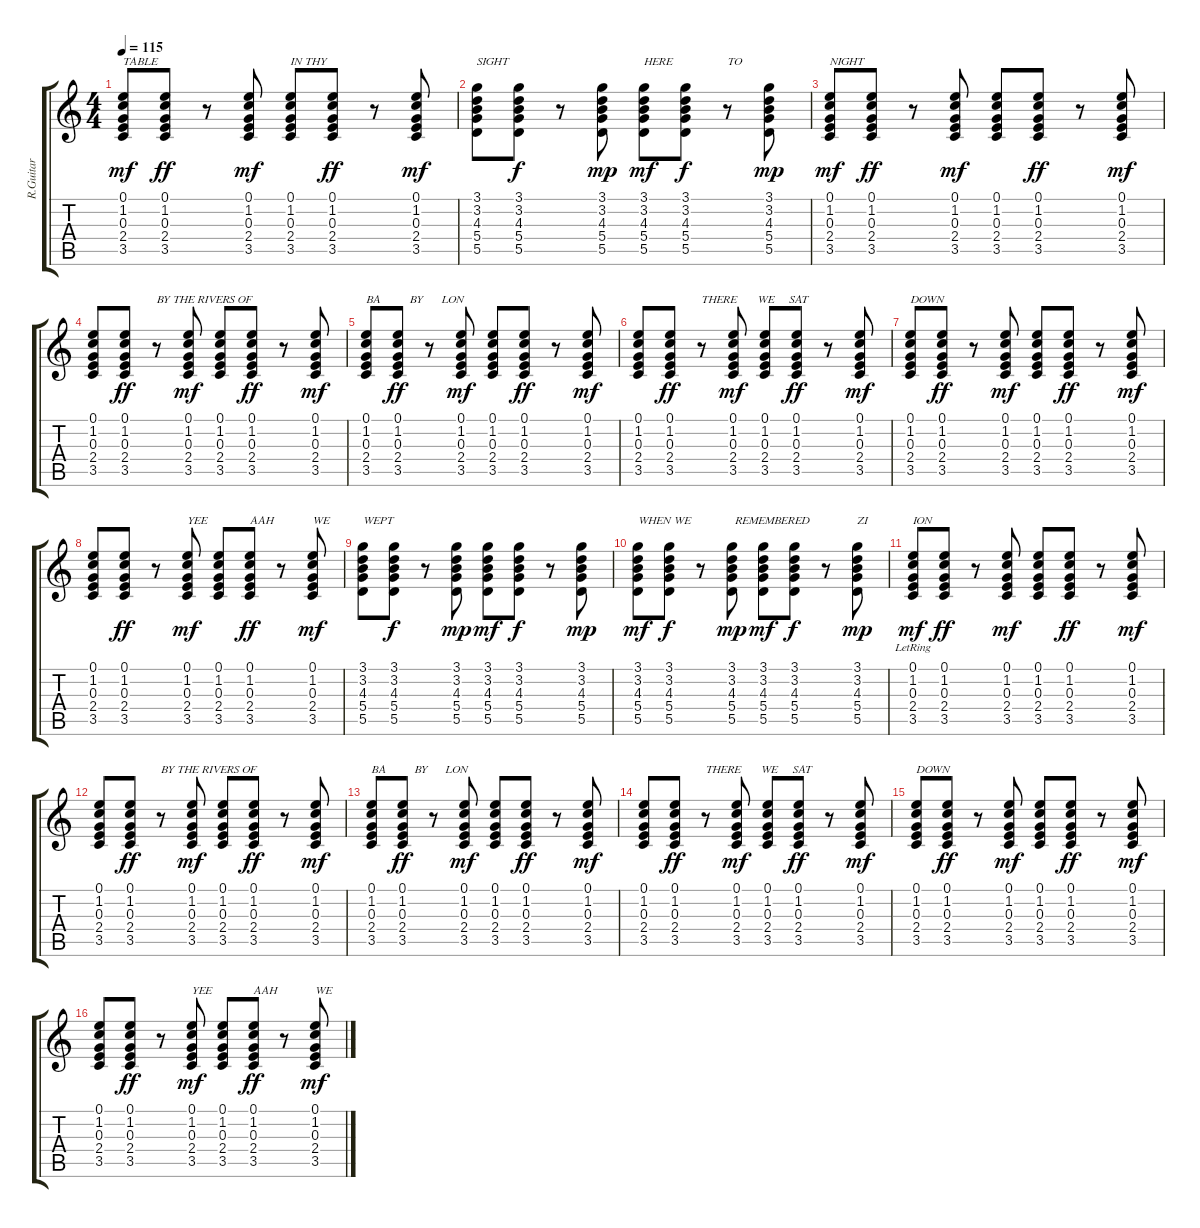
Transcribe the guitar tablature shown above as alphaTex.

\track ("R.Guitar" "R.Guitar") {instrument electricguitarjazz}
\staff {score tabs}
\tuning (E4 B3 G3 D3 A2 E2) {hide}
\ts (4 4)
\tempo 115
\clef g2
\ks c
(0.1 1.2 0.3 2.4 3.5).8{txt "TABLE" dy mf} (0.1 1.2 0.3 2.4 3.5).8{dy ff} r.8 (0.1 1.2 0.3 2.4 3.5).8{dy mf} (0.1 1.2 0.3 2.4 3.5).8{txt "IN THY"} (0.1 1.2 0.3 2.4 3.5).8{dy ff} r.8 (0.1 1.2 0.3 2.4 3.5).8{dy mf} |
(3.1 3.2 4.3 5.4 5.5).8{txt "SIGHT"} (3.1 3.2 4.3 5.4 5.5).8{dy f} r.8 (3.1 3.2 4.3 5.4 5.5).8{dy mp} (3.1 3.2 4.3 5.4 5.5).8{txt "HERE" dy mf} (3.1 3.2 4.3 5.4 5.5).8{dy f} r.8{txt "TO"} (3.1 3.2 4.3 5.4 5.5).8{dy mp} |
(0.1 1.2 0.3 2.4 3.5).8{txt "NIGHT" dy mf} (0.1 1.2 0.3 2.4 3.5).8{dy ff} r.8 (0.1 1.2 0.3 2.4 3.5).8{dy mf} (0.1 1.2 0.3 2.4 3.5).8 (0.1 1.2 0.3 2.4 3.5).8{dy ff} r.8 (0.1 1.2 0.3 2.4 3.5).8{dy mf} |
(0.1 1.2 0.3 2.4 3.5).8 (0.1 1.2 0.3 2.4 3.5).8{dy ff} r.8{txt "BY THE RIVERS OF"} (0.1 1.2 0.3 2.4 3.5).8{dy mf} (0.1 1.2 0.3 2.4 3.5).8 (0.1 1.2 0.3 2.4 3.5).8{dy ff} r.8 (0.1 1.2 0.3 2.4 3.5).8{dy mf} |
(0.1 1.2 0.3 2.4 3.5).8{txt "BA"} (0.1 1.2 0.3 2.4 3.5).8{txt "    BY" dy ff} r.8{txt "    LON"} (0.1 1.2 0.3 2.4 3.5).8{dy mf} (0.1 1.2 0.3 2.4 3.5).8 (0.1 1.2 0.3 2.4 3.5).8{dy ff} r.8 (0.1 1.2 0.3 2.4 3.5).8{dy mf} |
(0.1 1.2 0.3 2.4 3.5).8 (0.1 1.2 0.3 2.4 3.5).8{dy ff} r.8{txt "THERE"} (0.1 1.2 0.3 2.4 3.5).8{txt "        WE     SAT" dy mf} (0.1 1.2 0.3 2.4 3.5).8 (0.1 1.2 0.3 2.4 3.5).8{dy ff} r.8 (0.1 1.2 0.3 2.4 3.5).8{dy mf} |
(0.1 1.2 0.3 2.4 3.5).8{txt "DOWN"} (0.1 1.2 0.3 2.4 3.5).8{dy ff} r.8 (0.1 1.2 0.3 2.4 3.5).8{dy mf} (0.1 1.2 0.3 2.4 3.5).8 (0.1 1.2 0.3 2.4 3.5).8{dy ff} r.8 (0.1 1.2 0.3 2.4 3.5).8{dy mf} |
(0.1 1.2 0.3 2.4 3.5).8 (0.1 1.2 0.3 2.4 3.5).8{dy ff} r.8 (0.1 1.2 0.3 2.4 3.5).8{txt "YEE" dy mf} (0.1 1.2 0.3 2.4 3.5).8 (0.1 1.2 0.3 2.4 3.5).8{txt "AAH" dy ff} r.8 (0.1 1.2 0.3 2.4 3.5).8{txt "WE" dy mf} |
(3.1 3.2 4.3 5.4 5.5).8{txt "WEPT"} (3.1 3.2 4.3 5.4 5.5).8{dy f} r.8 (3.1 3.2 4.3 5.4 5.5).8{dy mp} (3.1 3.2 4.3 5.4 5.5).8{dy mf} (3.1 3.2 4.3 5.4 5.5).8{dy f} r.8 (3.1 3.2 4.3 5.4 5.5).8{dy mp} |
(3.1 3.2 4.3 5.4 5.5).8{txt "WHEN WE" dy mf} (3.1 3.2 4.3 5.4 5.5).8{dy f} r.8 (3.1 3.2 4.3 5.4 5.5).8{txt " REMEMBERED" dy mp} (3.1 3.2 4.3 5.4 5.5).8{dy mf} (3.1 3.2 4.3 5.4 5.5).8{dy f} r.8 (3.1 3.2 4.3 5.4 5.5).8{txt "ZI" dy mp} |
(0.1{lr} 1.2 0.3 2.4 3.5).8{txt "ION" dy mf} (0.1 1.2 0.3 2.4 3.5).8{dy ff} r.8 (0.1 1.2 0.3 2.4 3.5).8{dy mf} (0.1 1.2 0.3 2.4 3.5).8 (0.1 1.2 0.3 2.4 3.5).8{dy ff} r.8 (0.1 1.2 0.3 2.4 3.5).8{dy mf} |
(0.1 1.2 0.3 2.4 3.5).8 (0.1 1.2 0.3 2.4 3.5).8{dy ff} r.8{txt "BY THE RIVERS OF"} (0.1 1.2 0.3 2.4 3.5).8{dy mf} (0.1 1.2 0.3 2.4 3.5).8 (0.1 1.2 0.3 2.4 3.5).8{dy ff} r.8 (0.1 1.2 0.3 2.4 3.5).8{dy mf} |
(0.1 1.2 0.3 2.4 3.5).8{txt "BA"} (0.1 1.2 0.3 2.4 3.5).8{txt "    BY" dy ff} r.8{txt "    LON"} (0.1 1.2 0.3 2.4 3.5).8{dy mf} (0.1 1.2 0.3 2.4 3.5).8 (0.1 1.2 0.3 2.4 3.5).8{dy ff} r.8 (0.1 1.2 0.3 2.4 3.5).8{dy mf} |
(0.1 1.2 0.3 2.4 3.5).8 (0.1 1.2 0.3 2.4 3.5).8{dy ff} r.8{txt "THERE"} (0.1 1.2 0.3 2.4 3.5).8{txt "        WE     SAT" dy mf} (0.1 1.2 0.3 2.4 3.5).8 (0.1 1.2 0.3 2.4 3.5).8{dy ff} r.8 (0.1 1.2 0.3 2.4 3.5).8{dy mf} |
(0.1 1.2 0.3 2.4 3.5).8{txt "DOWN"} (0.1 1.2 0.3 2.4 3.5).8{dy ff} r.8 (0.1 1.2 0.3 2.4 3.5).8{dy mf} (0.1 1.2 0.3 2.4 3.5).8 (0.1 1.2 0.3 2.4 3.5).8{dy ff} r.8 (0.1 1.2 0.3 2.4 3.5).8{dy mf} |
(0.1 1.2 0.3 2.4 3.5).8 (0.1 1.2 0.3 2.4 3.5).8{dy ff} r.8 (0.1 1.2 0.3 2.4 3.5).8{txt "YEE" dy mf} (0.1 1.2 0.3 2.4 3.5).8 (0.1 1.2 0.3 2.4 3.5).8{txt "AAH" dy ff} r.8 (0.1 1.2 0.3 2.4 3.5).8{txt "WE" dy mf}
